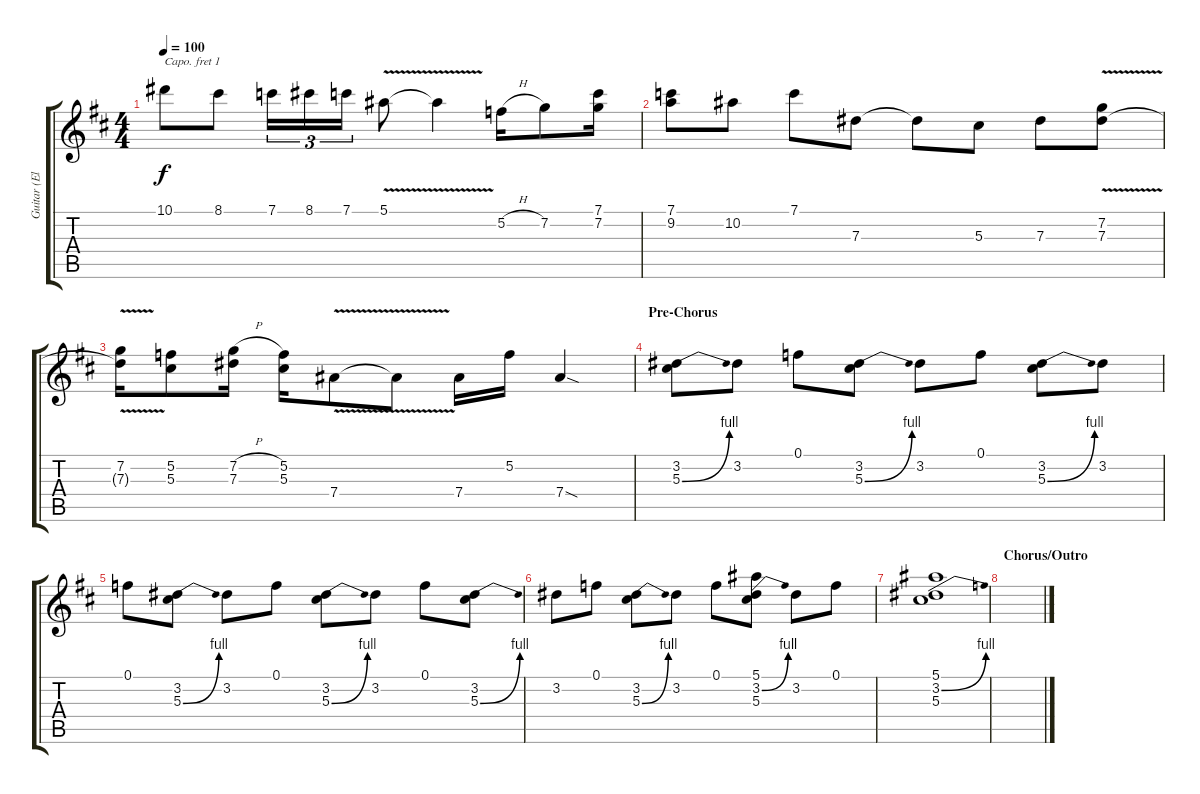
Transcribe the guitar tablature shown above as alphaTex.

\track ("Guitar (Electric) Capo 1" "Guitar (El") {instrument distortionguitar}
\staff {score tabs}
\capo 1
\tuning (E4 B3 G3 D3 A2 E2) {hide}
\ts (4 4)
\tempo 100
\clef g2
\ks d
10.1.8{dy f} 8.1.8 7.1.16{tu (3 2)} 8.1.16{tu (3 2)} 7.1.16{tu (3 2)} 5.1{v}.8 5.1{t}.4 5.2{h}.16 7.2.8 (7.1 7.2).16 |
(7.1 9.2).8 10.2.8 7.1.8 7.3.8 7.3{t}.8 5.3.8 7.3.8 (7.2 7.3{v}).8 |
(7.2 7.3{t}).16 (5.2 5.3).8 (7.2{h} 7.3).16 (5.2 5.3).16 7.4{v}.8 7.4{t}.8 7.4.16 5.2.16 7.4{sod}.4 |
\section ("" "Pre-Chorus")
(3.2 5.3{be (bend 0 0 60 4)}).8 3.2.8 0.1.8 (3.2 5.3{be (bend 0 0 60 4)}).8 3.2.8 0.1.8 (3.2 5.3{be (bend 0 0 60 4)}).8 3.2.8 |
0.1.8 (3.2 5.3{be (bend 0 0 60 4)}).8 3.2.8 0.1.8 (3.2 5.3{be (bend 0 0 60 4)}).8 3.2.8 0.1.8 (3.2 5.3{be (bend 0 0 60 4)}).8 |
3.2.8 0.1.8 (3.2 5.3{be (bend 0 0 60 4)}).8 3.2.8 0.1.8 (5.1 3.2{be (bend 0 0 60 4)} 5.3).8 3.2.8 0.1.8 |
(5.1 3.2{be (bend 0 0 60 4)} 5.3).1 |
\section ("" "Chorus/Outro")
